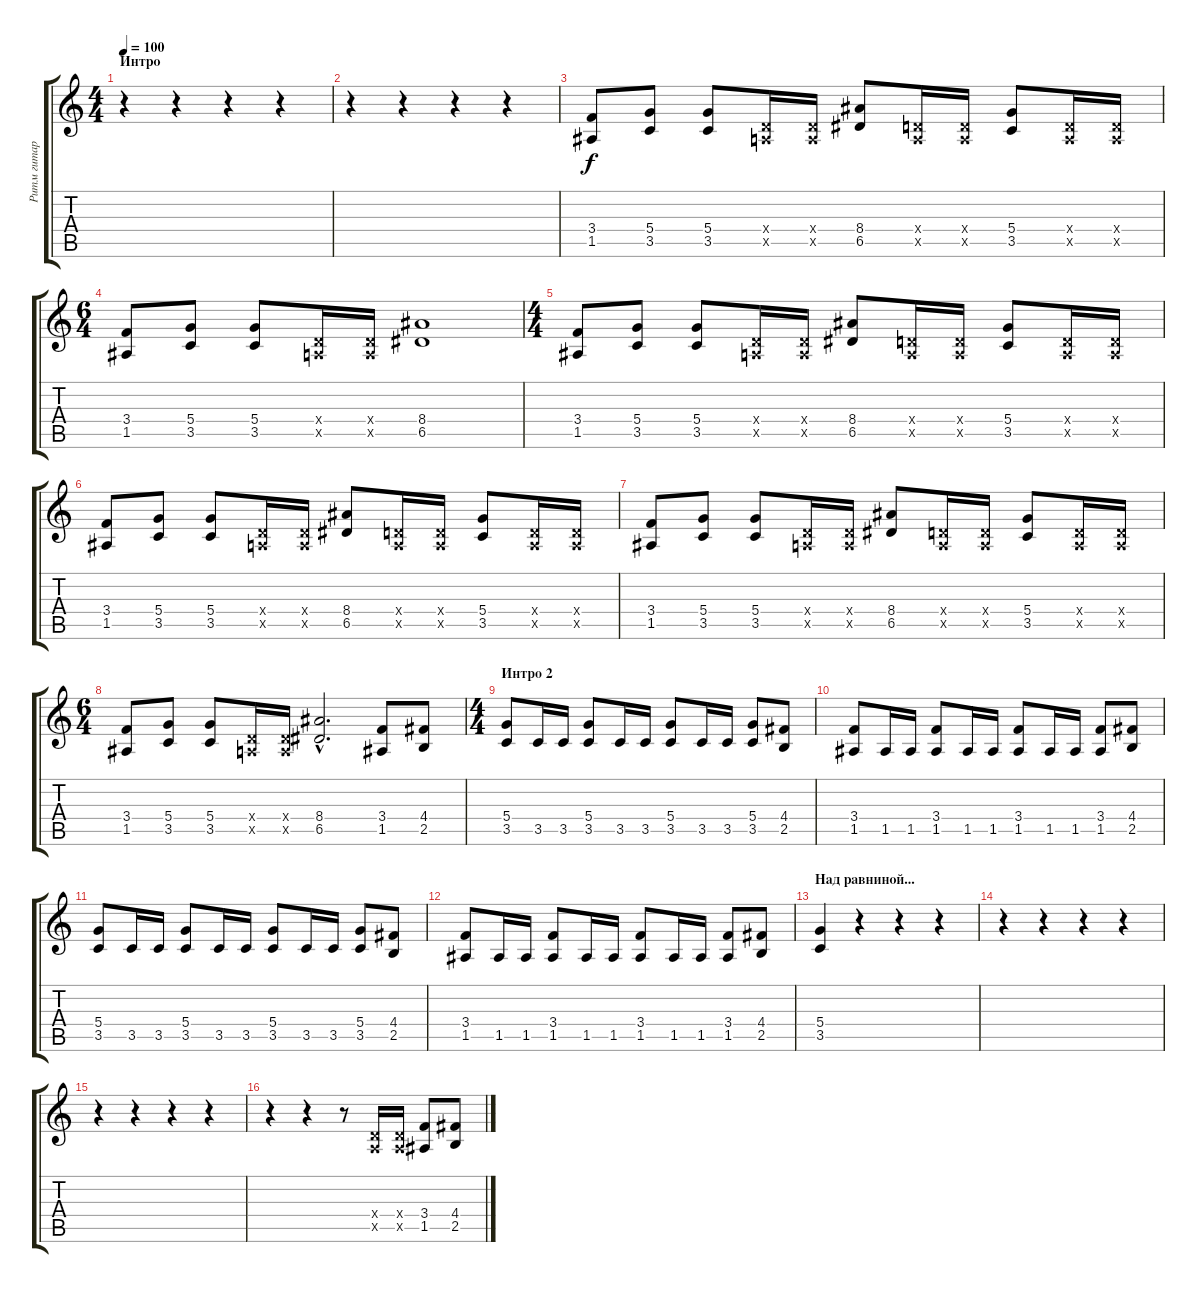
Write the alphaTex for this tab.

\track ("Ритм гитара" "Ритм гитар") {instrument overdrivenguitar}
\staff {score tabs}
\tuning (E4 B3 G3 D3 A2 E2) {hide}
\ts (4 4)
\section ("" "Интро")
\tempo 100
\clef g2
\ks c
r.4{dy f instrument overdrivenguitar} r.4 r.4 r.4 |
r.4 r.4 r.4 r.4 |
(3.4 1.5).8 (5.4 3.5).8 (5.4 3.5).8 (0.4{x} 0.5{x}).16 (0.4{x} 0.5{x}).16 (8.4 6.5).8 (0.4{x} 0.5{x}).16 (0.4{x} 0.5{x}).16 (5.4 3.5).8 (0.4{x} 0.5{x}).16 (0.4{x} 0.5{x}).16 |
\ts (6 4)
(3.4 1.5).8 (5.4 3.5).8 (5.4 3.5).8 (0.4{x} 0.5{x}).16 (0.4{x} 0.5{x}).16 (8.4 6.5).1 |
\ts (4 4)
(3.4 1.5).8 (5.4 3.5).8 (5.4 3.5).8 (0.4{x} 0.5{x}).16 (0.4{x} 0.5{x}).16 (8.4 6.5).8 (0.4{x} 0.5{x}).16 (0.4{x} 0.5{x}).16 (5.4 3.5).8 (0.4{x} 0.5{x}).16 (0.4{x} 0.5{x}).16 |
(3.4 1.5).8 (5.4 3.5).8 (5.4 3.5).8 (0.4{x} 0.5{x}).16 (0.4{x} 0.5{x}).16 (8.4 6.5).8 (0.4{x} 0.5{x}).16 (0.4{x} 0.5{x}).16 (5.4 3.5).8 (0.4{x} 0.5{x}).16 (0.4{x} 0.5{x}).16 |
(3.4 1.5).8 (5.4 3.5).8 (5.4 3.5).8 (0.4{x} 0.5{x}).16 (0.4{x} 0.5{x}).16 (8.4 6.5).8 (0.4{x} 0.5{x}).16 (0.4{x} 0.5{x}).16 (5.4 3.5).8 (0.4{x} 0.5{x}).16 (0.4{x} 0.5{x}).16 |
\ts (6 4)
(3.4 1.5).8 (5.4 3.5).8 (5.4 3.5).8 (0.4{x} 0.5{x}).16 (0.4{x} 0.5{x}).16 (8.4{hac} 6.5{hac}).2{d} (3.4 1.5).8 (4.4 2.5).8 |
\ts (4 4)
\section ("" "Интро 2")
(5.4 3.5).8 3.5.16 3.5.16 (5.4 3.5).8 3.5.16 3.5.16 (5.4 3.5).8 3.5.16 3.5.16 (5.4 3.5).8 (4.4 2.5).8 |
(3.4 1.5).8 1.5.16 1.5.16 (3.4 1.5).8 1.5.16 1.5.16 (3.4 1.5).8 1.5.16 1.5.16 (3.4 1.5).8 (4.4 2.5).8 |
(5.4 3.5).8 3.5.16 3.5.16 (5.4 3.5).8 3.5.16 3.5.16 (5.4 3.5).8 3.5.16 3.5.16 (5.4 3.5).8 (4.4 2.5).8 |
(3.4 1.5).8 1.5.16 1.5.16 (3.4 1.5).8 1.5.16 1.5.16 (3.4 1.5).8 1.5.16 1.5.16 (3.4 1.5).8 (4.4 2.5).8 |
\section ("" "Над равниной...")
(5.4 3.5).4 r.4 r.4 r.4 |
r.4 r.4 r.4 r.4 |
r.4 r.4 r.4 r.4 |
r.4 r.4 r.8 (0.4{x} 0.5{x}).16 (0.4{x} 0.5{x}).16 (3.4 1.5).8 (4.4 2.5).8
